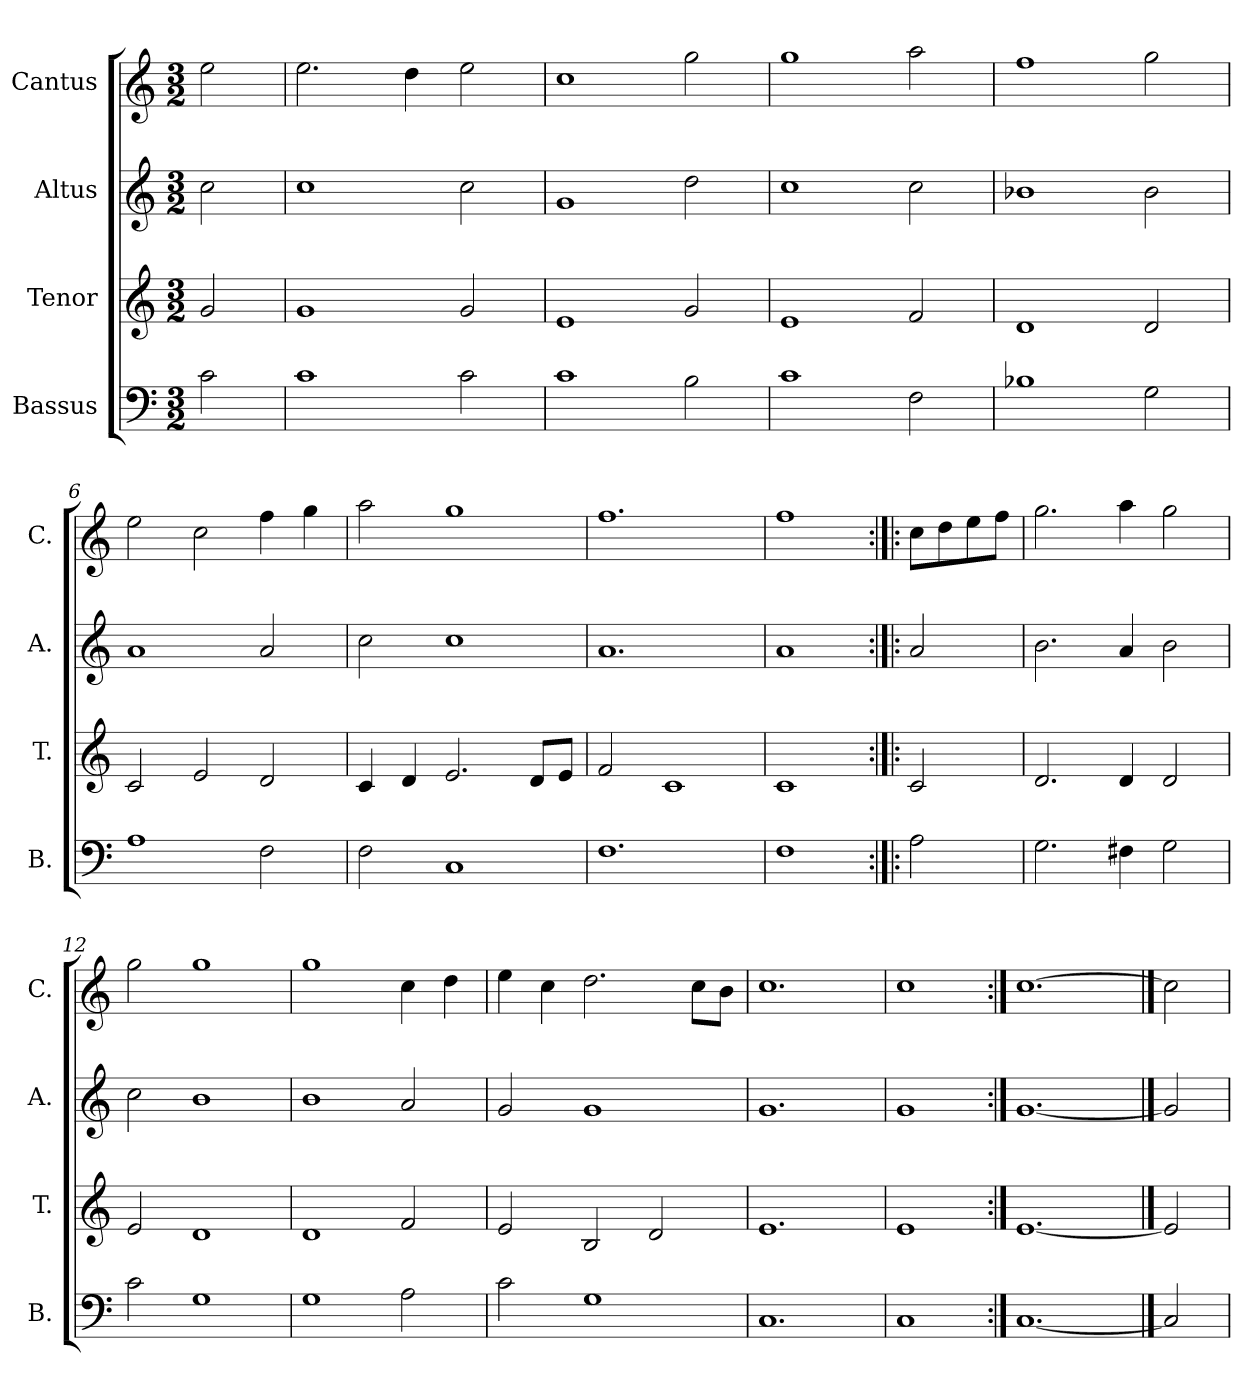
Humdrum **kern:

**kern	**kern	**kern	**kern
*part4	*part3	*part2	*part1
*staff4	*staff3	*staff2	*staff1
*I"Bassus	*I"Tenor	*I"Altus	*I"Cantus
*I'B.	*I'T.	*I'A.	*I'C.
*clefF4	*clefG2	*clefG2	*clefG2
*k[]	*k[]	*k[]	*k[]
*M3/2	*M3/2	*M3/2	*M3/2
=1	=1	=1	=1
2c\	2g/	2cc\	2ee\
=2	=2	=2	=2
1c	1g	1cc	2.ee\
.	.	.	4dd\
2c\	2g/	2cc\	2ee\
=3	=3	=3	=3
1c	1e	1g	1cc
2B\	2g/	2dd\	2gg\
=4	=4	=4	=4
1c	1e	1cc	1gg
2F\	2f/	2cc\	2aa\
=5	=5	=5	=5
1B-X	1d	1b-X	1ff
2G\	2d/	2b-\	2gg\
=6	=6	=6	=6
1A	2c/	1a	2ee\
.	2e/	.	2cc\
2F\	2d/	2a/	4ff\
.	.	.	4gg\
=7	=7	=7	=7
2F\	4c/	2cc\	2aa\
.	4d/	.	.
1C	2.e/	1cc	1gg
.	8d/L	.	.
.	8e/J	.	.
=8	=8	=8	=8
1.F	2f/	1.a	1.ff
.	1c	.	.
!!LO:LB:g=z
=9	=9	=9	=9
1F	1c	1a	1ff
=10:|!|:	=10:|!|:	=10:|!|:	=10:|!|:
2A\	2c/	2a/	8cc\L
.	.	.	8dd\
.	.	.	8ee\
.	.	.	8ff\J
=11	=11	=11	=11
2.G\	2.d/	2.b\	2.gg\
4F#X\	4d/	4a/	4aa\
2G\	2d/	2b\	2gg\
=12	=12	=12	=12
2c\	2e/	2cc\	2gg\
1G	1d	1b	1gg
=13	=13	=13	=13
1G	1d	1b	1gg
2A\	2f/	2a/	4cc\
.	.	.	4dd\
=14	=14	=14	=14
2c\	2e/	2g/	4ee\
.	.	.	4cc\
1G	2B/	1g	2.dd\
.	2d/	.	.
.	.	.	8cc\L
.	.	.	8b\J
=15	=15	=15	=15
1.C	1.e	1.g	1.cc
=16	=16	=16	=16
1C	1e	1g	1cc
=17:|!	=17:|!	=17:|!	=17:|!
[1.C	[1.e	[1.g	[1.cc
==18	==18	==18	==18
2C]	2e]	2g]	2cc]
=	=	=	=
*-	*-	*-	*-
